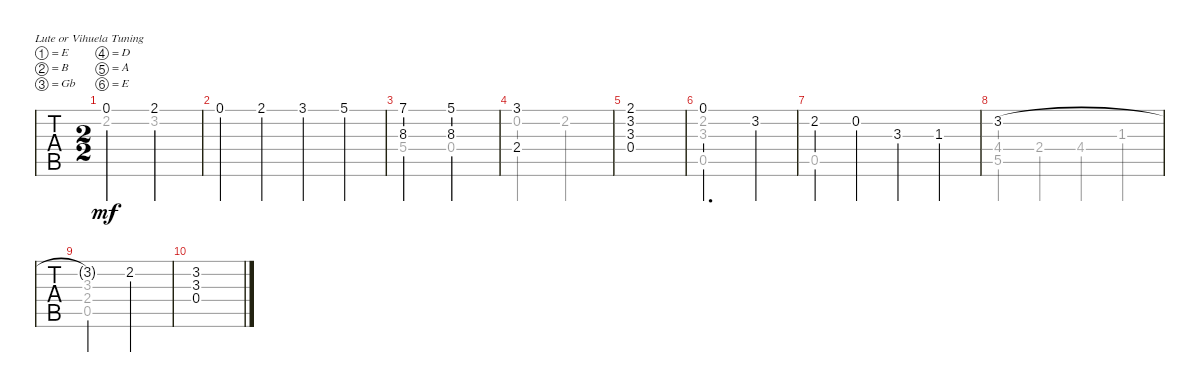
\bracketExtendMode groupsimilarinstruments
\singleTrackTrackNamePolicy hidden
\multiTrackTrackNamePolicy hidden
\firstSystemTrackNameOrientation horizontal
\otherSystemsTrackNameOrientation horizontal
\track ("Nylon Guitar" "N-Gt") {instrument acousticguitarsteel}
\staff {tabs}
\tuning (E4 B3 Gb3 D3 A2 E2)
\voice
\ts (2 2)
\tempo (280 hide)
\clef g2
\ks bminor
0.1.2{dy mf} 2.1.2 |
0.1.4 2.1.4 3.1.4 5.1.4 |
(7.1 8.3).2 (5.1 8.3).2 |
(3.1 2.4).1 |
(2.1 3.2 3.3 0.4).1 |
0.1.2{d} 3.2.4 |
2.2.4 0.2.4 3.3.4 1.3.4 |
3.2.1 |
3.2{t}.2 2.2.2 |
(3.2 3.3 0.4).1
\voice
\clef g2
\ottava regular
\simile none
\ks bminor
2.2.2{dy mf} 3.2.2 |
|
5.4.2 0.4.2 |
0.2.2 2.2.2 |
|
(2.2 3.3 0.5).1 |
0.5.1 |
(4.4 5.5).4 2.4.4 4.4.4 1.3.4 |
(3.3 2.4 0.5).1 |
